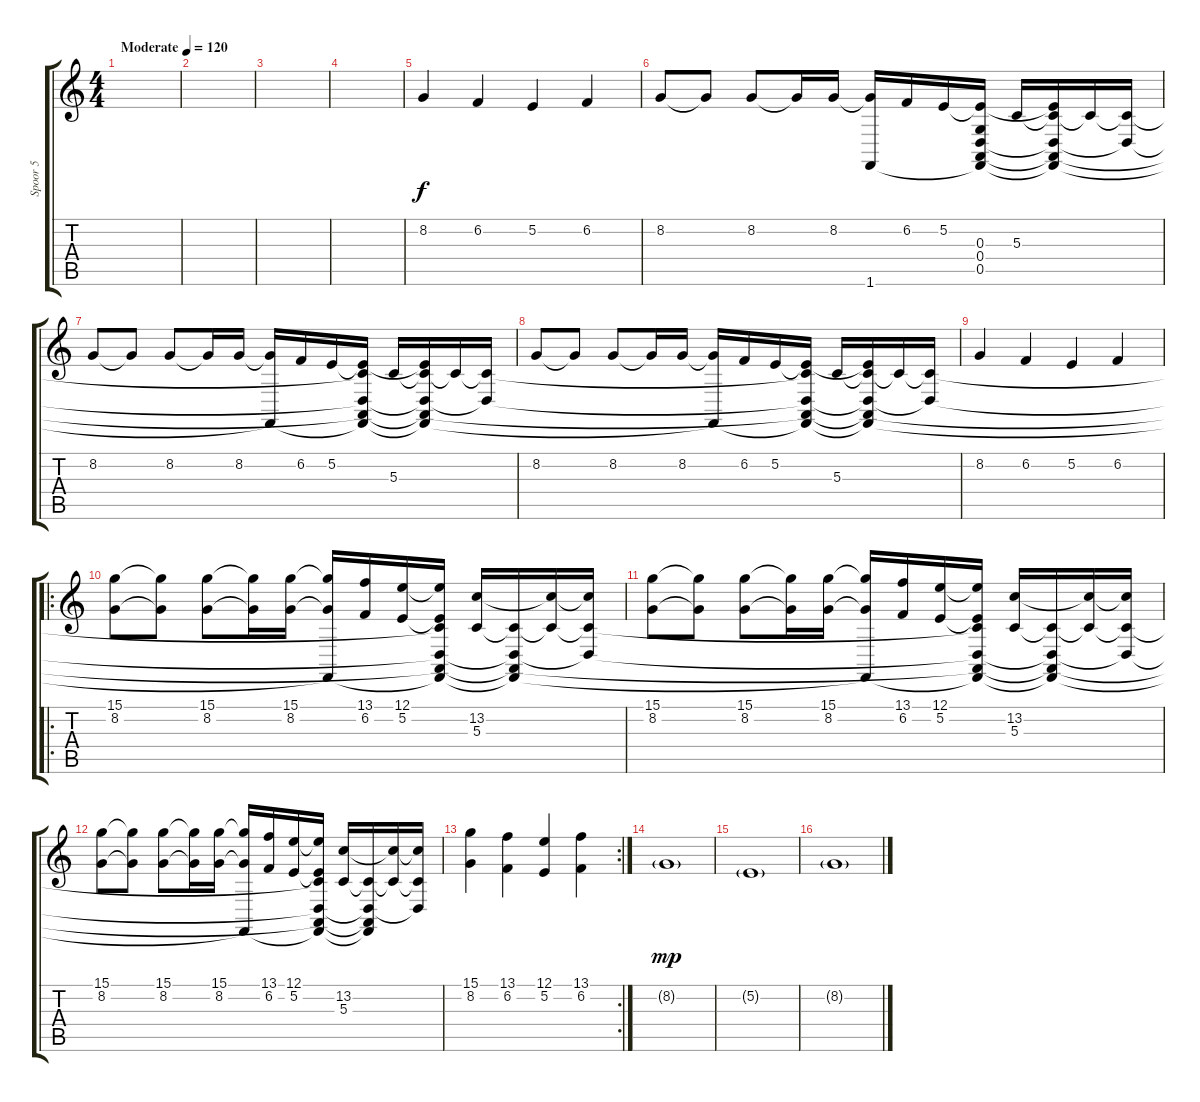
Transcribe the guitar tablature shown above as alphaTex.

\track ("Spoor 5" "Spoor 5") {instrument lead2sawtooth}
\staff {score tabs}
\tuning (E4 B3 G3 D3 A2 E2) {hide}
\ts (4 4)
\tempo (120 "Moderate")
\clef g2
\ks c
|
|
|
|
8.2.4 6.2.4 5.2.4 6.2.4 |
8.2.8 8.2{t}.8 8.2.8 8.2{t}.16 8.2.16 (8.2{t} 1.6).16 6.2.16 5.2.16 (5.2{t} 0.3 0.4 0.5 1.6{t}).16 5.3.16 (5.2{t} 5.3{t} 0.4{t} 0.5{t} 1.6{t}).16 5.3{t}.16 (5.3{t} 0.4{t}).16 |
8.2.8 8.2{t}.8 8.2.8 8.2{t}.16 8.2.16 (8.2{t} 1.6{t}).16 6.2.16 5.2.16 (5.2{t} 5.3{t} 0.4{t} 0.5{t} 1.6{t}).16 5.3.16 (5.2{t} 5.3{t} 0.4{t} 0.5{t} 1.6{t}).16 5.3{t}.16 (5.3{t} 0.4{t}).16 |
8.2.8 8.2{t}.8 8.2.8 8.2{t}.16 8.2.16 (8.2{t} 1.6{t}).16 6.2.16 5.2.16 (5.2{t} 5.3{t} 0.4{t} 0.5{t} 1.6{t}).16 5.3.16 (5.2{t} 5.3{t} 0.4{t} 0.5{t} 1.6{t}).16 5.3{t}.16 (5.3{t} 0.4{t}).16 |
8.2.4 6.2.4 5.2.4 6.2.4 |
\ro
(15.1 8.2).8 (15.1{t} 8.2{t}).8 (15.1 8.2).8 (15.1{t} 8.2{t}).16 (15.1 8.2).16 (15.1{t} 8.2{t} 1.6{t}).16 (13.1 6.2).16 (12.1 5.2).16 (12.1{t} 5.2{t} 5.3{t} 0.4{t} 0.5{t} 1.6{t}).16 (13.2 5.3).16 (5.3{t} 0.4{t} 0.5{t} 1.6{t}).16 (13.2{t} 5.3{t}).16 (13.2{t} 5.3{t} 0.4{t}).16 |
(15.1 8.2).8 (15.1{t} 8.2{t}).8 (15.1 8.2).8 (15.1{t} 8.2{t}).16 (15.1 8.2).16 (15.1{t} 8.2{t} 1.6{t}).16 (13.1 6.2).16 (12.1 5.2).16 (12.1{t} 5.2{t} 5.3{t} 0.4{t} 0.5{t} 1.6{t}).16 (13.2 5.3).16 (5.3{t} 0.4{t} 0.5{t} 1.6{t}).16 (13.2{t} 5.3{t}).16 (13.2{t} 5.3{t} 0.4{t}).16 |
(15.1 8.2).8 (15.1{t} 8.2{t}).8 (15.1 8.2).8 (15.1{t} 8.2{t}).16 (15.1 8.2).16 (15.1{t} 8.2{t} 1.6{t}).16 (13.1 6.2).16 (12.1 5.2).16 (12.1{t} 5.2{t} 5.3{t} 0.4{t} 0.5{t} 1.6{t}).16 (13.2 5.3).16 (5.3{t} 0.4{t} 0.5{t} 1.6{t}).16 (13.2{t} 5.3{t}).16 (13.2{t} 5.3{t} 0.4{t}).16 |
\rc 2
(15.1 8.2).4 (13.1 6.2).4 (12.1 5.2).4 (13.1 6.2).4 |
8.2{g}.1{dy mp} |
5.2{g}.1 |
8.2{g}.1
